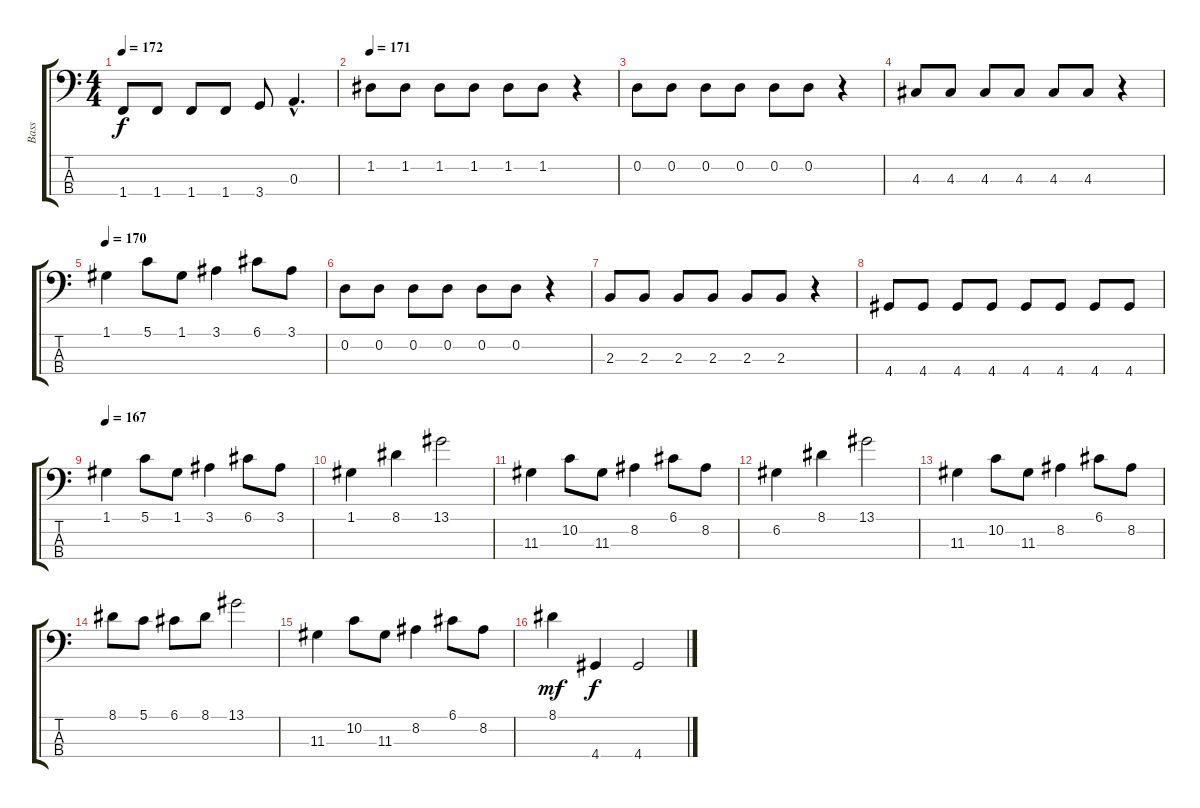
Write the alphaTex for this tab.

\track ("Bass" "Bass") {instrument fretlessbass}
\staff {score tabs}
\tuning (G2 D2 A1 E1) {hide}
\ts (4 4)
\tempo 172
\clef f4
\ks c
1.4.8{dy f} 1.4.8 1.4.8 1.4.8 3.4.8 0.3{hac}.4{d} |
\tempo 171
1.2.8 1.2.8 1.2.8 1.2.8 1.2.8 1.2.8 r.4 |
0.2.8 0.2.8 0.2.8 0.2.8 0.2.8 0.2.8 r.4 |
4.3.8 4.3.8 4.3.8 4.3.8 4.3.8 4.3.8 r.4 |
\tempo 170
1.1.4 5.1.8 1.1.8 3.1.4 6.1.8 3.1.8 |
0.2.8 0.2.8 0.2.8 0.2.8 0.2.8 0.2.8 r.4 |
2.3.8 2.3.8 2.3.8 2.3.8 2.3.8 2.3.8 r.4 |
4.4.8 4.4.8 4.4.8 4.4.8 4.4.8 4.4.8 4.4.8 4.4.8 |
\tempo 167
1.1.4 5.1.8 1.1.8 3.1.4 6.1.8 3.1.8 |
1.1.4 8.1.4 13.1.2 |
11.3.4 10.2.8 11.3.8 8.2.4 6.1.8 8.2.8 |
6.2.4 8.1.4 13.1.2 |
11.3.4 10.2.8 11.3.8 8.2.4 6.1.8 8.2.8 |
8.1.8 5.1.8 6.1.8 8.1.8 13.1.2 |
11.3.4 10.2.8 11.3.8 8.2.4 6.1.8 8.2.8 |
8.1.4{dy mf} 4.4.4{dy f} 4.4.2
